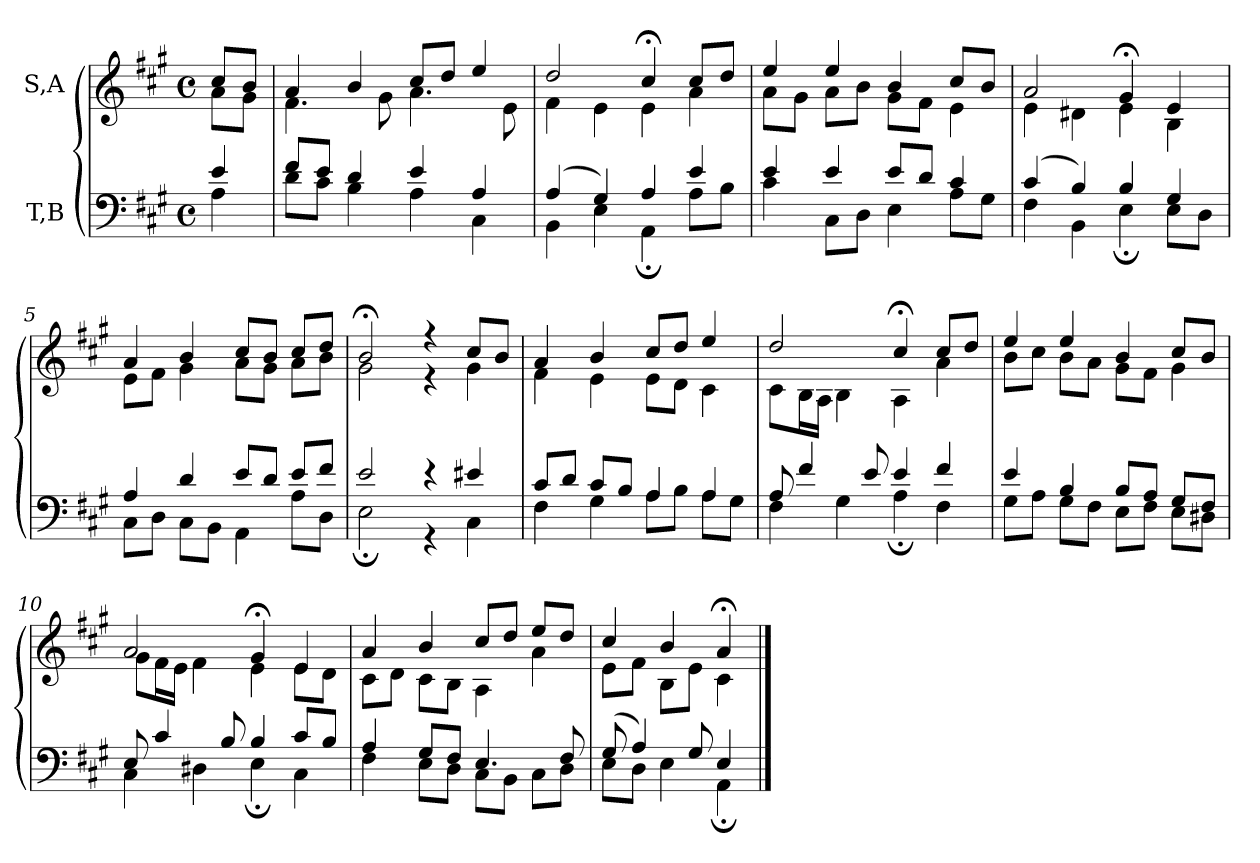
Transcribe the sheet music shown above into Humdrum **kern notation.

**kern	**kern
*part2	*part1
*staff2	*staff1
*I"T,B	*I"S,A
*clefF4	*clefG2
*k[f#c#g#]	*k[f#c#g#]
*M4/4	*M4/4
*met(c)	*met(c)
=	=
*^	*^
4e	4A	8cc#L	8aL
.	.	8bJ	8g#J
=1	=1	=1	=1
8f#L	8dL	4a	4.f#
8eJ	8c#J	.	.
4d	4B	4b	.
.	.	.	8g#
4e	4A	8cc#L	4.a
.	.	8ddJ	.
4A	4C#	4ee	.
.	.	.	8e
=2	=2	=2	=2
(>4A	4BB	2dd	4f#
4G#)	4E	.	4e
4A	4AA;	4cc#;<	4e
4e	8AL	8cc#L	4a
.	8BJ	8ddJ	.
=3	=3	=3	=3
4e	4c#	4ee	8aL
.	.	.	8g#J
4e	8C#L	4ee	8aL
.	8DJ	.	8bJ
8eL	4E	4b	8g#L
8dJ	.	.	8f#J
4c#	8AL	8cc#L	4e
.	8G#J	8bJ	.
=4	=4	=4	=4
(>4c#	4F#	2a	4e
4B)	4BB	.	4d#X
4B	4E;	4g#;<	4e
4G#	8EL	4e	4B
.	8DJ	.	.
=5	=5	=5	=5
4A	8C#L	4a	8eL
.	8DJ	.	8f#J
4d	8C#L	4b	4g#
.	8BBJ	.	.
8eL	4AA	8cc#L	8aL
8dJ	.	8bJ	8g#J
8eL	8AL	8cc#L	8aL
8f#J	8DJ	8ddJ	8bJ
=6	=6	=6	=6
2e	2E;	2b;<	2g#
4r	4r	4r	4r
4e#X	4C#	8cc#L	4g#
.	.	8bJ	.
=7	=7	=7	=7
8c#L	4F#	4a	4f#
8dJ	.	.	.
8c#L	4G#	4b	4e
8BJ	.	.	.
4A	8AL	8cc#L	8eL
.	8BJ	8ddJ	8dJ
4A	8AL	4ee	4c#
.	8G#J	.	.
=8	=8	=8	=8
8A	4F#	2dd	8c#L
4f#	.	.	16BL
.	.	.	16AJJ
.	4G#	.	4B
8e	.	.	.
4e	4A;	4cc#;<	4A
4f#	4F#	8cc#L	4a
.	.	8ddJ	.
=9	=9	=9	=9
4e	8G#L	4ee	8bL
.	8AJ	.	8cc#J
4B	8G#L	4ee	8bL
.	8F#J	.	8aJ
8BL	8EL	4b	8g#L
8AJ	8F#J	.	8f#J
8G#L	8EL	8cc#L	4g#
8F#J	8D#XJ	8bJ	.
=10	=10	=10	=10
8E	4C#	2a	8g#L
4c#	.	.	16f#L
.	.	.	16eJJ
.	4D#X	.	4f#
8B	.	.	.
4B	4E;	4g#;<	4e
8c#L	4C#	4e	8eL
8BJ	.	.	8dJ
=11	=11	=11	=11
4A	4F#	4a	8c#L
.	.	.	8dJ
8G#L	8EL	4b	8c#L
8F#J	8DJ	.	8BJ
4.E	8C#L	8cc#L	4A
.	8BBJ	8ddJ	.
.	8C#L	8eeL	4a
8F#	8DJ	8ddJ	.
=1856	=1856	=1856	=1856
(>8G#	8EL	4cc#	8eL
4A)	8DJ	.	8f#J
.	4E	4b	8BL
8G#	.	.	8eJ
4E	4AA;	4a;<	4c#
*v	*v	*	*
*	*v	*v
==	==
*-	*-
